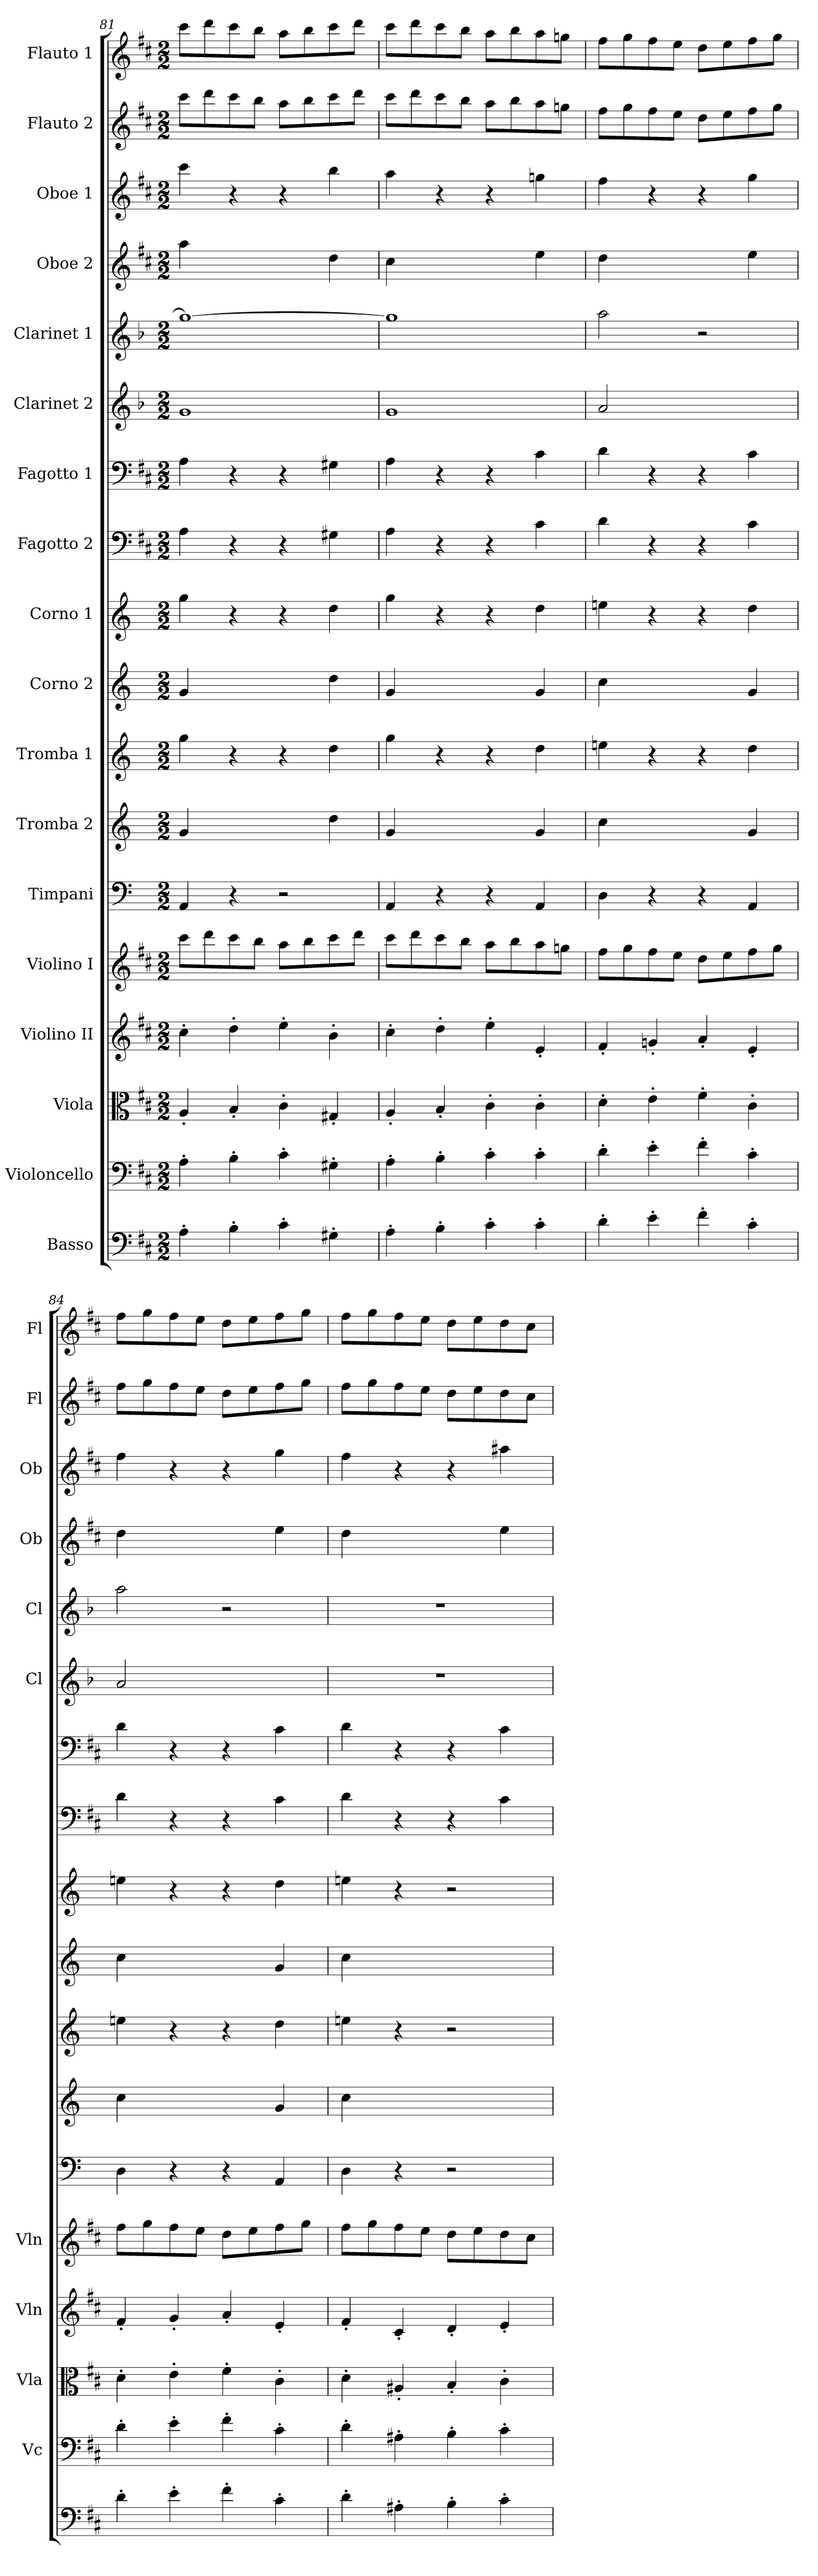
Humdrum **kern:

**kern	**kern	**kern	**kern	**kern	**kern	**kern	**kern	**kern	**kern	**kern	**kern	**kern	**kern	**kern	**kern	**kern	**kern
*part18	*part17	*part16	*part15	*part14	*part13	*part12	*part11	*part10	*part9	*part8	*part7	*part6	*part5	*part4	*part3	*part2	*part1
*staff18	*staff17	*staff16	*staff15	*staff14	*staff13	*staff12	*staff11	*staff10	*staff9	*staff8	*staff7	*staff6	*staff5	*staff4	*staff3	*staff2	*staff1
*I"Basso	*I"Violoncello	*I"Viola	*I"Violino II	*I"Violino I	*I"Timpani	*I"Tromba 2	*I"Tromba 1	*I"Corno 2	*I"Corno 1	*I"Fagotto 2	*I"Fagotto 1	*I"Clarinet 2	*I"Clarinet 1	*I"Oboe 2	*I"Oboe 1	*I"Flauto 2	*I"Flauto 1
*	*I'Vc	*I'Vla	*I'Vln	*I'Vln	*	*	*	*	*	*	*	*I'Cl	*I'Cl	*I'Ob	*I'Ob	*I'Fl	*I'Fl
*clefF4	*clefF4	*clefC3	*clefG2	*clefG2	*clefF4	*clefG2	*clefG2	*clefG2	*clefG2	*clefF4	*clefF4	*clefG2	*clefG2	*clefG2	*clefG2	*clefG2	*clefG2
*ITrd7c12	*	*	*	*	*	*ITrd-1c-2	*ITrd-1c-2	*ITrd6c10	*ITrd6c10	*	*	*ITrd2c3	*ITrd2c3	*	*	*	*
*k[f#c#]	*k[f#c#]	*k[f#c#]	*k[f#c#]	*k[f#c#]	*	*	*	*	*	*k[f#c#]	*k[f#c#]	*k[f#c#]	*k[f#c#]	*k[f#c#]	*k[f#c#]	*k[f#c#]	*k[f#c#]
*M2/2	*M2/2	*M2/2	*M2/2	*M2/2	*M2/2	*M2/2	*M2/2	*M2/2	*M2/2	*M2/2	*M2/2	*M2/2	*M2/2	*M2/2	*M2/2	*M2/2	*M2/2
=81	=81	=81	=81	=81	=81	=81	=81	=81	=81	=81	=81	=81	=81	=81	=81	=81	=81
4AA'	4A'	4A'	4cc#'	8ccc#\L	4AA	4a	4aa	4A	4a	4A	4A	1e	1ee_	4aa	4ccc#	8ccc#\L	8ccc#\L
.	.	.	.	8ddd\	.	.	.	.	.	.	.	.	.	.	.	8ddd\	8ddd\
4BB'	4B'	4B'	4dd'	8ccc#\	4r	4ryy	4r	4ryy	4r	4r	4r	.	.	4ryy	4r	8ccc#\	8ccc#\
.	.	.	.	8bb\J	.	.	.	.	.	.	.	.	.	.	.	8bb\J	8bb\J
4C#'	4c#'	4c#'	4ee'	8aa\L	2r	4ryy	4r	4ryy	4r	4r	4r	.	.	4ryy	4r	8aa\L	8aa\L
.	.	.	.	8bb\	.	.	.	.	.	.	.	.	.	.	.	8bb\	8bb\
4GG#X'	4G#X'	4G#X'	4b'	8ccc#\	.	4ee	4ee	4e	4e	4G#X	4G#X	.	.	4dd	4bb	8ccc#\	8ccc#\
.	.	.	.	8ddd\J	.	.	.	.	.	.	.	.	.	.	.	8ddd\J	8ddd\J
=82	=82	=82	=82	=82	=82	=82	=82	=82	=82	=82	=82	=82	=82	=82	=82	=82	=82
4AA'	4A'	4A'	4cc#'	8ccc#\L	4AA	4a	4aa	4A	4a	4A	4A	1e	1ee]	4cc#	4aa	8ccc#\L	8ccc#\L
.	.	.	.	8ddd\	.	.	.	.	.	.	.	.	.	.	.	8ddd\	8ddd\
4BB'	4B'	4B'	4dd'	8ccc#\	4r	4ryy	4r	4ryy	4r	4r	4r	.	.	4ryy	4r	8ccc#\	8ccc#\
.	.	.	.	8bb\J	.	.	.	.	.	.	.	.	.	.	.	8bb\J	8bb\J
4C#'	4c#'	4c#'	4ee'	8aa\L	4r	4ryy	4r	4ryy	4r	4r	4r	.	.	4ryy	4r	8aa\L	8aa\L
.	.	.	.	8bb\	.	.	.	.	.	.	.	.	.	.	.	8bb\	8bb\
4C#'	4c#'	4c#'	4e'	8aa\	4AA	4a	4ee	4A	4e	4c#	4c#	.	.	4ee	4ggn	8aa\	8aa\
.	.	.	.	8ggn\J	.	.	.	.	.	.	.	.	.	.	.	8ggn\J	8ggn\J
=83	=83	=83	=83	=83	=83	=83	=83	=83	=83	=83	=83	=83	=83	=83	=83	=83	=83
4D'	4d'	4d'	4f#'	8ff#\L	4D	4dd	4ff#X	4d	4f#X	4d	4d	2f#	2ff#	4dd	4ff#	8ff#\L	8ff#\L
.	.	.	.	8gg\	.	.	.	.	.	.	.	.	.	.	.	8gg\	8gg\
4E'	4e'	4e'	4gn'	8ff#\	4r	4ryy	4r	4ryy	4r	4r	4r	.	.	4ryy	4r	8ff#\	8ff#\
.	.	.	.	8ee\J	.	.	.	.	.	.	.	.	.	.	.	8ee\J	8ee\J
4F#'	4f#'	4f#'	4a'	8dd\L	4r	4ryy	4r	4ryy	4r	4r	4r	2ryy	2r	4ryy	4r	8dd\L	8dd\L
.	.	.	.	8ee\	.	.	.	.	.	.	.	.	.	.	.	8ee\	8ee\
4C#'	4c#'	4c#'	4e'	8ff#\	4AA	4a	4ee	4A	4e	4c#	4c#	.	.	4ee	4gg	8ff#\	8ff#\
.	.	.	.	8gg\J	.	.	.	.	.	.	.	.	.	.	.	8gg\J	8gg\J
=84	=84	=84	=84	=84	=84	=84	=84	=84	=84	=84	=84	=84	=84	=84	=84	=84	=84
4D'	4d'	4d'	4f#'	8ff#\L	4D	4dd	4ff#X	4d	4f#X	4d	4d	2f#	2ff#	4dd	4ff#	8ff#\L	8ff#\L
.	.	.	.	8gg\	.	.	.	.	.	.	.	.	.	.	.	8gg\	8gg\
4E'	4e'	4e'	4g'	8ff#\	4r	4ryy	4r	4ryy	4r	4r	4r	.	.	4ryy	4r	8ff#\	8ff#\
.	.	.	.	8ee\J	.	.	.	.	.	.	.	.	.	.	.	8ee\J	8ee\J
4F#'	4f#'	4f#'	4a'	8dd\L	4r	4ryy	4r	4ryy	4r	4r	4r	2ryy	2r	4ryy	4r	8dd\L	8dd\L
.	.	.	.	8ee\	.	.	.	.	.	.	.	.	.	.	.	8ee\	8ee\
4C#'	4c#'	4c#'	4e'	8ff#\	4AA	4a	4ee	4A	4e	4c#	4c#	.	.	4ee	4gg	8ff#\	8ff#\
.	.	.	.	8gg\J	.	.	.	.	.	.	.	.	.	.	.	8gg\J	8gg\J
=85	=85	=85	=85	=85	=85	=85	=85	=85	=85	=85	=85	=85	=85	=85	=85	=85	=85
4D'	4d'	4d'	4f#'	8ff#\L	4D	4dd	4ff#X	4d	4f#X	4d	4d	1r	1r	4dd	4ff#	8ff#\L	8ff#\L
.	.	.	.	8gg\	.	.	.	.	.	.	.	.	.	.	.	8gg\	8gg\
4AA#X'	4A#X'	4A#X'	4c#'	8ff#\	4r	4ryy	4r	4ryy	4r	4r	4r	.	.	4ryy	4r	8ff#\	8ff#\
.	.	.	.	8ee\J	.	.	.	.	.	.	.	.	.	.	.	8ee\J	8ee\J
4BB'	4B'	4B'	4d'	8dd\L	2r	2ryy	2r	2ryy	2r	4r	4r	.	.	4ryy	4r	8dd\L	8dd\L
.	.	.	.	8ee\	.	.	.	.	.	.	.	.	.	.	.	8ee\	8ee\
4C#'	4c#'	4c#'	4e'	8dd\	.	.	.	.	.	4c#	4c#	.	.	4ee	4aa#X	8dd\	8dd\
.	.	.	.	8cc#\J	.	.	.	.	.	.	.	.	.	.	.	8cc#\J	8cc#\J
=	=	=	=	=	=	=	=	=	=	=	=	=	=	=	=	=	=
*-	*-	*-	*-	*-	*-	*-	*-	*-	*-	*-	*-	*-	*-	*-	*-	*-	*-
